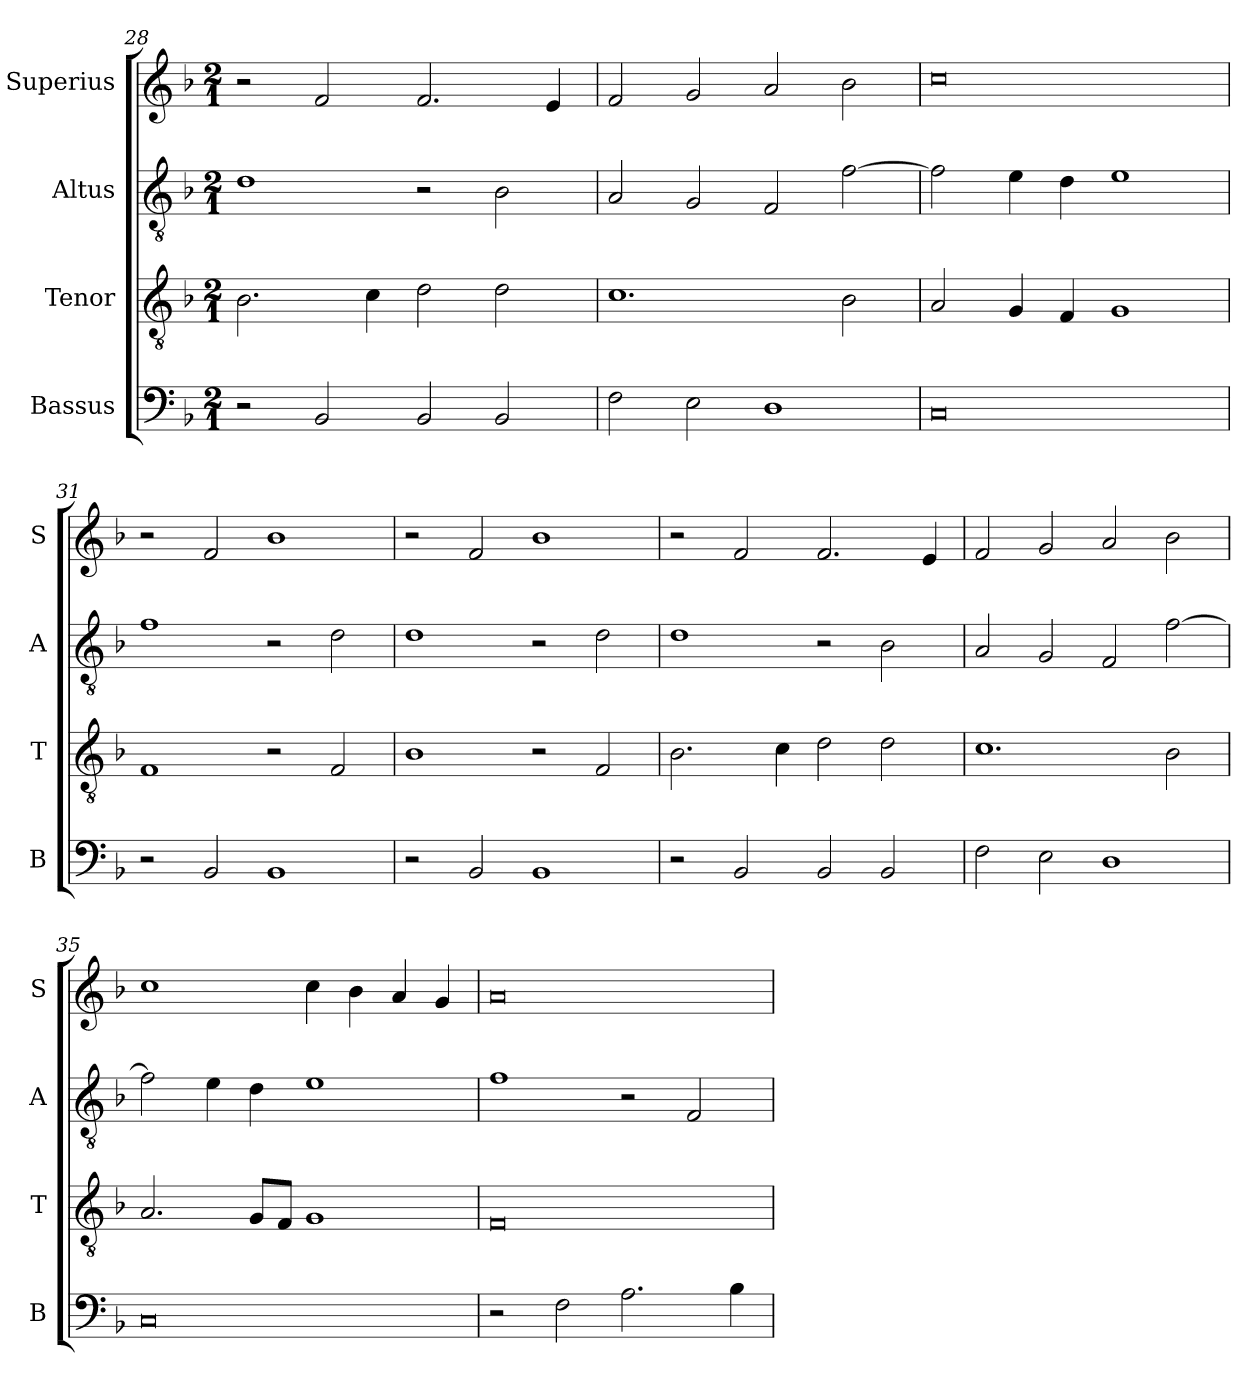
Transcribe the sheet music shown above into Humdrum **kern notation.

**kern	**kern	**kern	**kern
*part4	*part3	*part2	*part1
*staff4	*staff3	*staff2	*staff1
*I"Bassus	*I"Tenor	*I"Altus	*I"Superius
*I'B	*I'T	*I'A	*I'S
*clefF4	*clefGv2	*clefGv2	*clefG2
*k[b-]	*k[b-]	*k[b-]	*k[b-]
*F:	*F:	*F:	*F:
*M2/1	*M2/1	*M2/1	*M2/1
=28	=28	=28	=28
2r	2.B-	1d	2r
2BB-	.	.	2f
.	4c	.	.
2BB-	2d	2r	2.f
2BB-	2d	2B-	.
.	.	.	4e
=29	=29	=29	=29
2F	1.c	2A	2f
2E	.	2G	2g
1D	.	2F	2a
.	2B-	[2f	2b-
=30	=30	=30	=30
0C	2A	2f]	0cc
.	4G	4e	.
.	4F	4d	.
.	1G	1e	.
=31	=31	=31	=31
2r	1F	1f	2r
2BB-	.	.	2f
1BB-	2r	2r	1b-
.	2F	2d	.
=32	=32	=32	=32
2r	1B-	1d	2r
2BB-	.	.	2f
1BB-	2r	2r	1b-
.	2F	2d	.
=33	=33	=33	=33
2r	2.B-	1d	2r
2BB-	.	.	2f
.	4c	.	.
2BB-	2d	2r	2.f
2BB-	2d	2B-	.
.	.	.	4e
=34	=34	=34	=34
2F	1.c	2A	2f
2E	.	2G	2g
1D	.	2F	2a
.	2B-	[2f	2b-
=35	=35	=35	=35
0C	2.A	2f]	1cc
.	.	4e	.
.	8GL	4d	.
.	8FJ	.	.
.	1G	1e	4cc
.	.	.	4b-
.	.	.	4a
.	.	.	4g
=36	=36	=36	=36
2r	0F	1f	0a
2F	.	.	.
2.A	.	2r	.
.	.	2F	.
4B-	.	.	.
=	=	=	=
*-	*-	*-	*-
